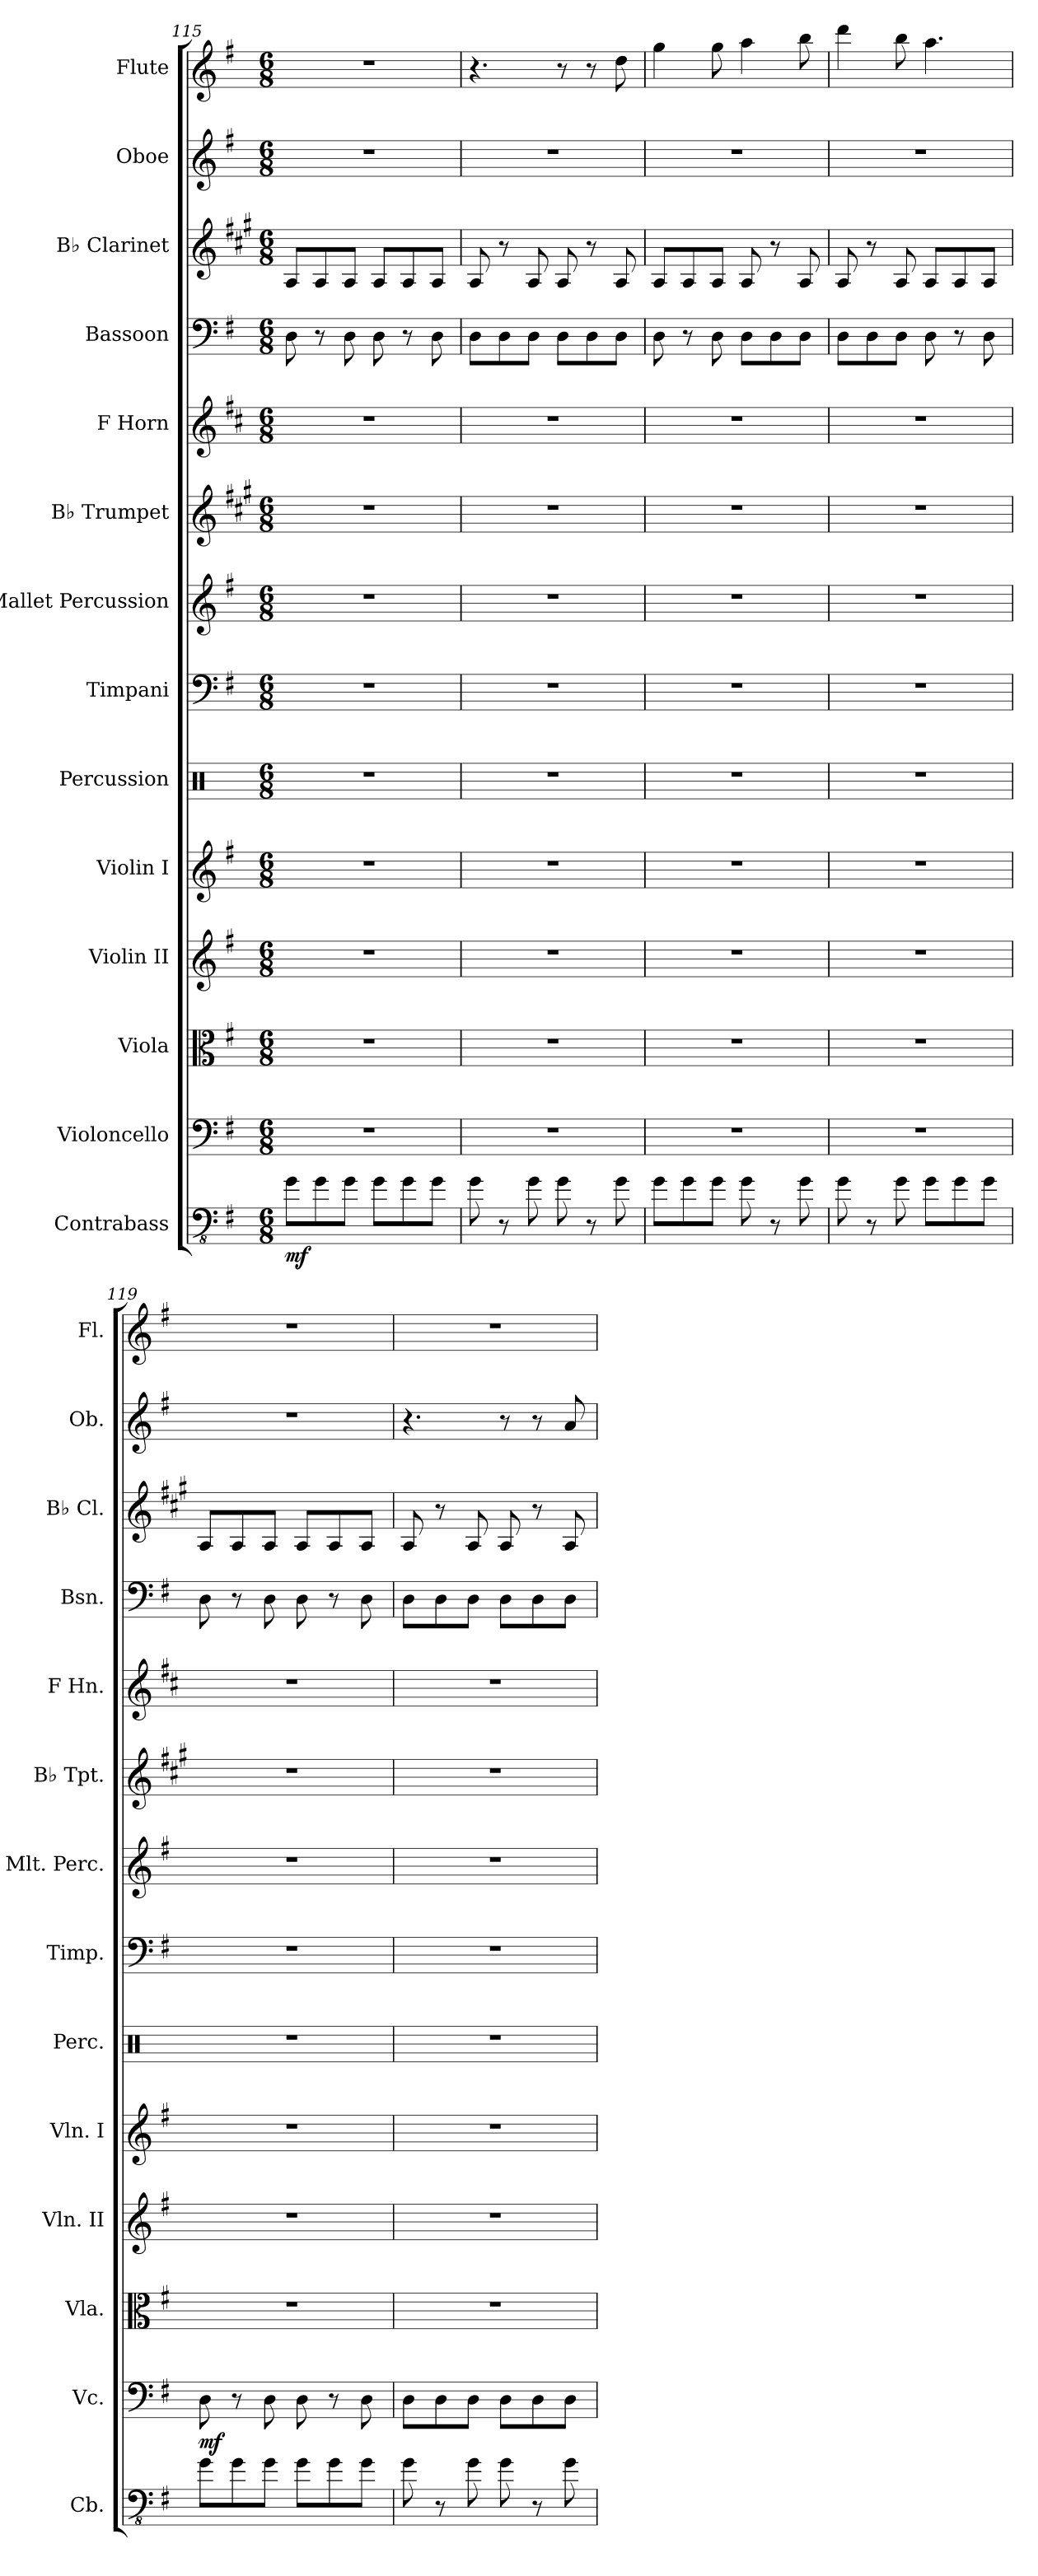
**kern	**dynam	**kern	**dynam	**kern	**kern	**kern	**kern	**kern	**kern	**kern	**kern	**kern	**kern	**kern	**kern
*part14	*part14	*part13	*part13	*part12	*part11	*part10	*part9	*part8	*part7	*part6	*part5	*part4	*part3	*part2	*part1
*staff14	*staff14	*staff13	*staff13	*staff12	*staff11	*staff10	*staff9	*staff8	*staff7	*staff6	*staff5	*staff4	*staff3	*staff2	*staff1
*I"Contrabass	*	*I"Violoncello	*	*I"Viola	*I"Violin II	*I"Violin I	*I"Percussion	*I"Timpani	*I"Mallet Percussion	*I"B♭ Trumpet	*I"F Horn	*I"Bassoon	*I"B♭ Clarinet	*I"Oboe	*I"Flute
*I'Cb.	*	*I'Vc.	*	*I'Vla.	*I'Vln. II	*I'Vln. I	*I'Perc.	*I'Timp.	*I'Mlt. Perc.	*I'B♭ Tpt.	*I'F Hn.	*I'Bsn.	*I'B♭ Cl.	*I'Ob.	*I'Fl.
*clefFv4	*	*clefF4	*	*clefC3	*clefG2	*clefG2	*clefX	*clefF4	*clefG2	*clefG2	*clefG2	*clefF4	*clefG2	*clefG2	*clefG2
*ITrd7c12	*	*	*	*	*	*	*	*	*ITrd-14c-24	*ITrd1c2	*ITrd4c7	*	*ITrd1c2	*	*
*k[f#]	*	*k[f#]	*	*k[f#]	*k[f#]	*k[f#]	*k[]	*k[f#]	*k[f#]	*k[f#]	*k[f#]	*k[f#]	*k[f#]	*k[f#]	*k[f#]
*M6/8	*	*M6/8	*	*M6/8	*M6/8	*M6/8	*M6/8	*M6/8	*M6/8	*M6/8	*M6/8	*M6/8	*M6/8	*M6/8	*M6/8
=115	=115	=115	=115	=115	=115	=115	=115	=115	=115	=115	=115	=115	=115	=115	=115
!	!LO:DY:b	!	!	!	!	!	!	!	!	!	!	!	!	!	!
8GG\L	mf	2.r	.	2.r	2.r	2.r	2.r	2.r	2.r	2.r	2.r	8D\	8G/L	2.r	2.r
8GG\	.	.	.	.	.	.	.	.	.	.	.	8r	8G/	.	.
8GG\J	.	.	.	.	.	.	.	.	.	.	.	8D\	8G/J	.	.
8GG\L	.	.	.	.	.	.	.	.	.	.	.	8D\	8G/L	.	.
8GG\	.	.	.	.	.	.	.	.	.	.	.	8r	8G/	.	.
8GG\J	.	.	.	.	.	.	.	.	.	.	.	8D\	8G/J	.	.
=116	=116	=116	=116	=116	=116	=116	=116	=116	=116	=116	=116	=116	=116	=116	=116
8GG\	.	2.r	.	2.r	2.r	2.r	2.r	2.r	2.r	2.r	2.r	8D\L	8G/	2.r	4.r
8r	.	.	.	.	.	.	.	.	.	.	.	8D\	8r	.	.
8GG\	.	.	.	.	.	.	.	.	.	.	.	8D\J	8G/	.	.
8GG\	.	.	.	.	.	.	.	.	.	.	.	8D\L	8G/	.	8r
8r	.	.	.	.	.	.	.	.	.	.	.	8D\	8r	.	8r
8GG\	.	.	.	.	.	.	.	.	.	.	.	8D\J	8G/	.	8dd\
=117	=117	=117	=117	=117	=117	=117	=117	=117	=117	=117	=117	=117	=117	=117	=117
8GG\L	.	2.r	.	2.r	2.r	2.r	2.r	2.r	2.r	2.r	2.r	8D\	8G/L	2.r	4gg\
8GG\	.	.	.	.	.	.	.	.	.	.	.	8r	8G/	.	.
8GG\J	.	.	.	.	.	.	.	.	.	.	.	8D\	8G/J	.	8gg\
8GG\	.	.	.	.	.	.	.	.	.	.	.	8D\L	8G/	.	4aa\
8r	.	.	.	.	.	.	.	.	.	.	.	8D\	8r	.	.
8GG\	.	.	.	.	.	.	.	.	.	.	.	8D\J	8G/	.	8bb\
=118	=118	=118	=118	=118	=118	=118	=118	=118	=118	=118	=118	=118	=118	=118	=118
8GG\	.	2.r	.	2.r	2.r	2.r	2.r	2.r	2.r	2.r	2.r	8D\L	8G/	2.r	4ddd\
8r	.	.	.	.	.	.	.	.	.	.	.	8D\	8r	.	.
8GG\	.	.	.	.	.	.	.	.	.	.	.	8D\J	8G/	.	8bb\
8GG\L	.	.	.	.	.	.	.	.	.	.	.	8D\	8G/L	.	4.aa\
8GG\	.	.	.	.	.	.	.	.	.	.	.	8r	8G/	.	.
8GG\J	.	.	.	.	.	.	.	.	.	.	.	8D\	8G/J	.	.
!!LO:PB:g=z
=119	=119	=119	=119	=119	=119	=119	=119	=119	=119	=119	=119	=119	=119	=119	=119
!	!	!	!LO:DY:b	!	!	!	!	!	!	!	!	!	!	!	!
8GG\L	.	8D\	mf	2.r	2.r	2.r	2.r	2.r	2.r	2.r	2.r	8D\	8G/L	2.r	2.r
8GG\	.	8r	.	.	.	.	.	.	.	.	.	8r	8G/	.	.
8GG\J	.	8D\	.	.	.	.	.	.	.	.	.	8D\	8G/J	.	.
8GG\L	.	8D\	.	.	.	.	.	.	.	.	.	8D\	8G/L	.	.
8GG\	.	8r	.	.	.	.	.	.	.	.	.	8r	8G/	.	.
8GG\J	.	8D\	.	.	.	.	.	.	.	.	.	8D\	8G/J	.	.
=120	=120	=120	=120	=120	=120	=120	=120	=120	=120	=120	=120	=120	=120	=120	=120
8GG\	.	8D\L	.	2.r	2.r	2.r	2.r	2.r	2.r	2.r	2.r	8D\L	8G/	4.r	2.r
8r	.	8D\	.	.	.	.	.	.	.	.	.	8D\	8r	.	.
8GG\	.	8D\J	.	.	.	.	.	.	.	.	.	8D\J	8G/	.	.
8GG\	.	8D\L	.	.	.	.	.	.	.	.	.	8D\L	8G/	8r	.
8r	.	8D\	.	.	.	.	.	.	.	.	.	8D\	8r	8r	.
8GG\	.	8D\J	.	.	.	.	.	.	.	.	.	8D\J	8G/	8a/	.
=	=	=	=	=	=	=	=	=	=	=	=	=	=	=	=
*-	*-	*-	*-	*-	*-	*-	*-	*-	*-	*-	*-	*-	*-	*-	*-
